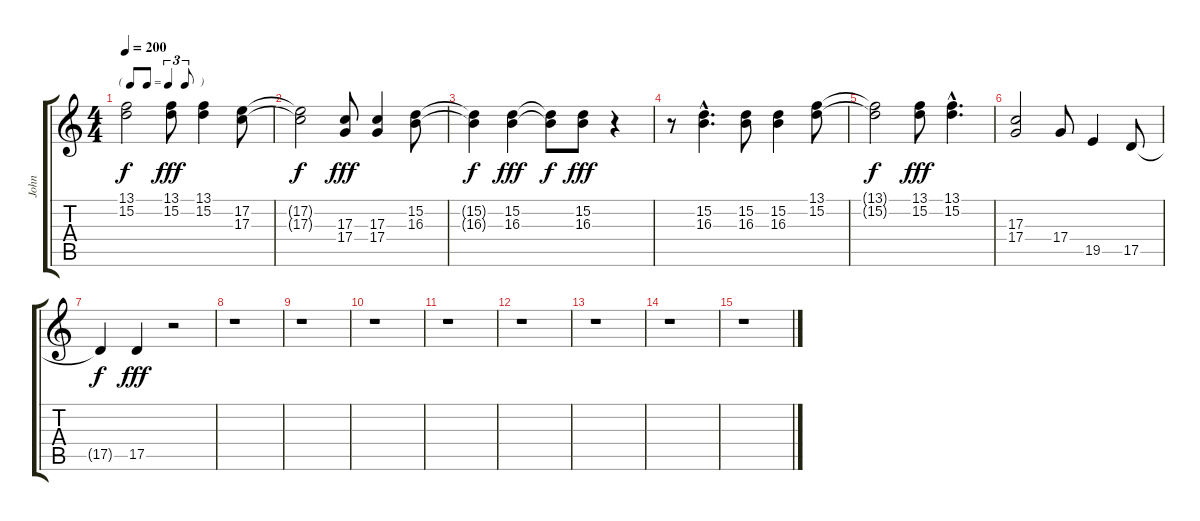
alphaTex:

\track ("John" "John") {instrument tenorsax}
\staff {score tabs}
\tuning (E4 B3 G3 D3 A2 E2) {hide}
\ts (4 4)
\tf triplet8th
\tempo 200
\clef g2
\ks c
(13.1{t} 15.2{t}).2{dy f} (13.1 15.2).8{dy fff} (13.1 15.2).4 (17.2 17.3).8 |
(17.2{t} 17.3{t}).2{dy f} (17.3 17.4).8{dy fff} (17.3 17.4).4 (15.2 16.3).8 |
(15.2{t} 16.3{t}).4{dy f} (15.2 16.3).4{dy fff} (15.2{t} 16.3{t}).8{dy f} (15.2 16.3).8{dy fff} r.4 |
r.8 (15.2{hac} 16.3{hac}).4{d} (15.2 16.3).8 (15.2 16.3).4 (13.1 15.2).8 |
(13.1{t} 15.2{t}).2{dy f} (13.1 15.2).8{dy fff} (13.1{hac} 15.2{hac}).4{d} |
(17.3 17.4).2 17.4.8 19.5.4 17.5.8 |
17.5{t}.4{dy f} 17.5.4{dy fff} r.2 |
r.1 |
r.1 |
r.1 |
r.1 |
r.1 |
r.1 |
r.1 |
r.1
